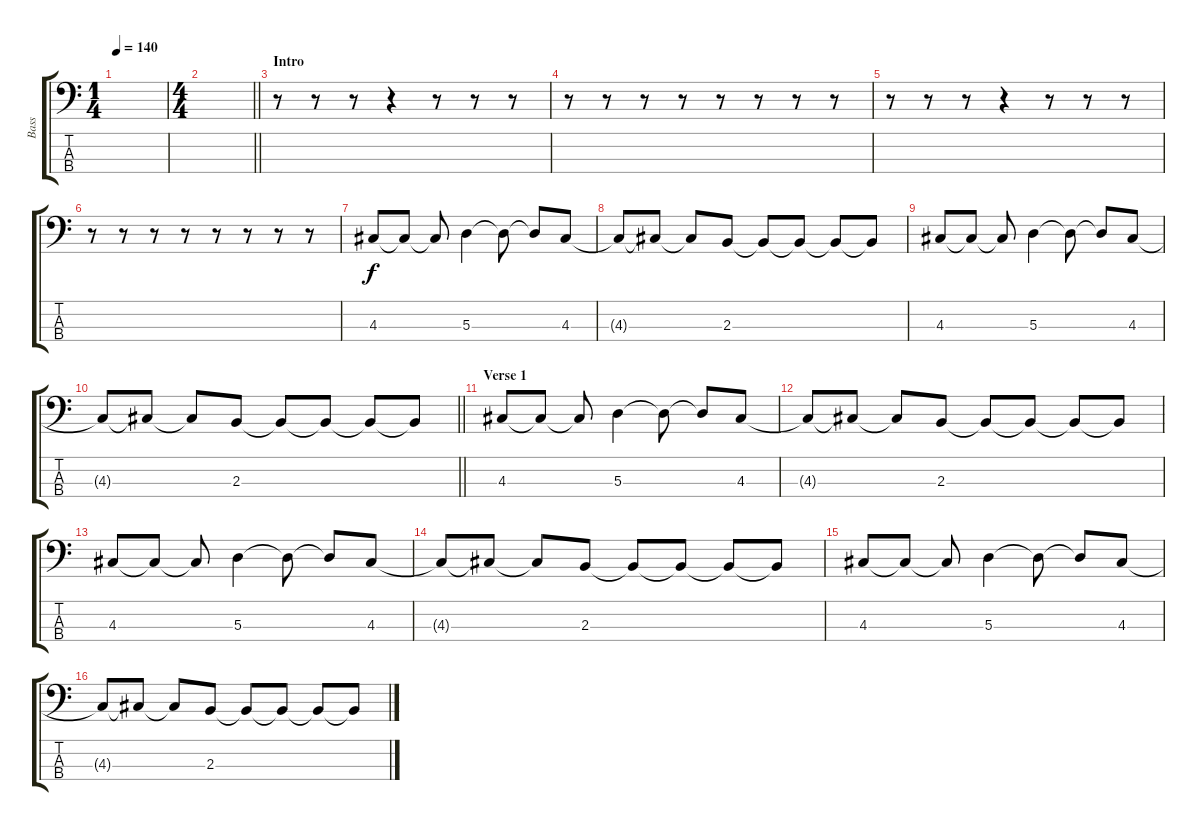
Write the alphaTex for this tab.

\track ("Bass" "Bass") {instrument slapbass1}
\staff {score tabs}
\tuning (G2 D2 A1 E1) {hide}
\ts (1 4)
\tempo 140
\clef f4
\ks c
|
\ts (4 4)
\barLineRight lightlight
|
\section ("" "Intro")
r.8 r.8 r.8 r.4 r.8 r.8 r.8 |
r.8 r.8 r.8 r.8 r.8 r.8 r.8 r.8 |
r.8 r.8 r.8 r.4 r.8 r.8 r.8 |
r.8 r.8 r.8 r.8 r.8 r.8 r.8 r.8 |
4.3.8 4.3{t}.8 4.3{t}.8 5.3.4 5.3{t}.8 5.3{t}.8 4.3.8 |
4.3{t}.8 4.3{t}.8 4.3{t}.8 2.3.8 2.3{t}.8 2.3{t}.8 2.3{t}.8 2.3{t}.8 |
4.3.8 4.3{t}.8 4.3{t}.8 5.3.4 5.3{t}.8 5.3{t}.8 4.3.8 |
\barLineRight lightlight
4.3{t}.8 4.3{t}.8 4.3{t}.8 2.3.8 2.3{t}.8 2.3{t}.8 2.3{t}.8 2.3{t}.8 |
\section ("" "Verse 1")
4.3.8 4.3{t}.8 4.3{t}.8 5.3.4 5.3{t}.8 5.3{t}.8 4.3.8 |
4.3{t}.8 4.3{t}.8 4.3{t}.8 2.3.8 2.3{t}.8 2.3{t}.8 2.3{t}.8 2.3{t}.8 |
4.3.8 4.3{t}.8 4.3{t}.8 5.3.4 5.3{t}.8 5.3{t}.8 4.3.8 |
4.3{t}.8 4.3{t}.8 4.3{t}.8 2.3.8 2.3{t}.8 2.3{t}.8 2.3{t}.8 2.3{t}.8 |
4.3.8 4.3{t}.8 4.3{t}.8 5.3.4 5.3{t}.8 5.3{t}.8 4.3.8 |
4.3{t}.8 4.3{t}.8 4.3{t}.8 2.3.8 2.3{t}.8 2.3{t}.8 2.3{t}.8 2.3{t}.8
